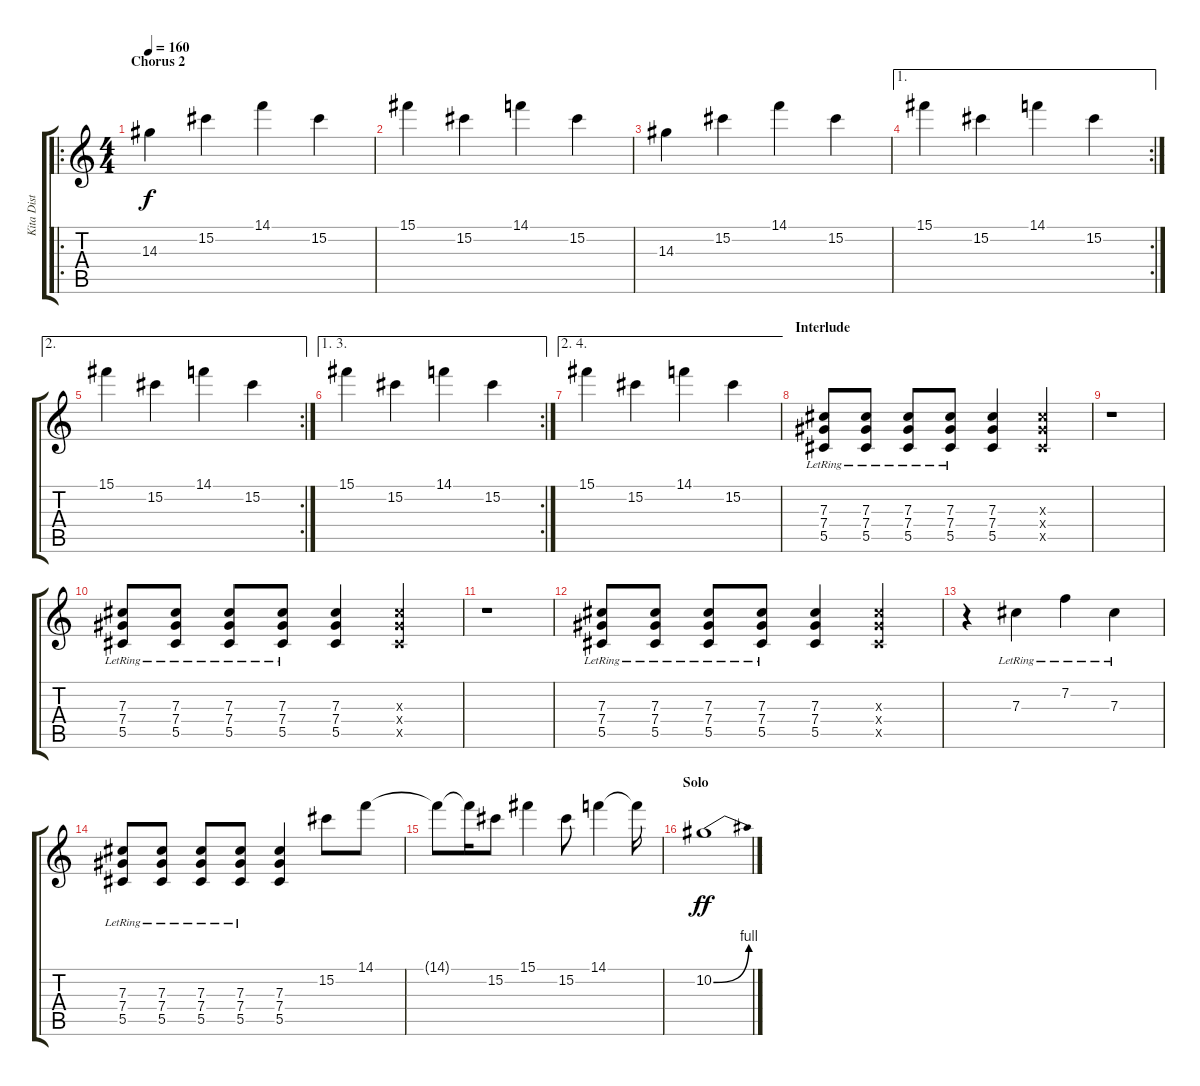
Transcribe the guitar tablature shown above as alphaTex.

\track ("Kita Dist" "Kita Dist") {instrument overdrivenguitar}
\staff {score tabs}
\tuning (Eb4 Bb3 Gb3 Db3 Ab2 Eb2) {hide}
\ro
\ts (4 4)
\section ("" "Chorus 2")
\tempo 160
\clef g2
\ks c
14.3.4{dy f} 15.2.4 14.1.4 15.2.4 |
15.1.4 15.2.4 14.1.4 15.2.4 |
14.3.4 15.2.4 14.1.4 15.2.4 |
\ae 1
\rc 2
15.1.4 15.2.4 14.1.4 15.2.4 |
\ae 2
\rc 2
15.1.4 15.2.4 14.1.4 15.2.4 |
\ae (1 3)
\rc 2
15.1.4 15.2.4 14.1.4 15.2.4 |
\ae (2 4)
15.1.4 15.2.4 14.1.4 15.2.4 |
\section ("" "Interlude")
(7.3 7.4 5.5{lr}).8 (7.3 7.4 5.5{lr}).8 (7.3 7.4 5.5{lr}).8 (7.3 7.4 5.5{lr}).8 (7.3 7.4 5.5).4 (7.3{x} 7.4{x} 5.5{x}).4 |
r.1 |
(7.3 7.4 5.5{lr}).8 (7.3 7.4 5.5{lr}).8 (7.3 7.4 5.5{lr}).8 (7.3 7.4 5.5{lr}).8 (7.3 7.4 5.5).4 (7.3{x} 7.4{x} 5.5{x}).4 |
r.1 |
(7.3 7.4 5.5{lr}).8 (7.3 7.4 5.5{lr}).8 (7.3 7.4 5.5{lr}).8 (7.3 7.4 5.5{lr}).8 (7.3 7.4 5.5).4 (7.3{x} 7.4{x} 5.5{x}).4 |
r.4 7.3{lr}.4 7.2{lr}.4 7.3{lr}.4 |
(7.3 7.4 5.5{lr}).8 (7.3 7.4 5.5{lr}).8 (7.3 7.4 5.5{lr}).8 (7.3 7.4 5.5{lr}).8 (7.3 7.4 5.5).4 15.2.8 14.1.8 |
14.1{t}.8 14.1{t}.16 15.2.8 15.1.4 15.2.8 14.1.4 14.1{t}.16 |
\section ("" "Solo")
10.2{be (bend 0 0 60 4)}.1{dy ff}
